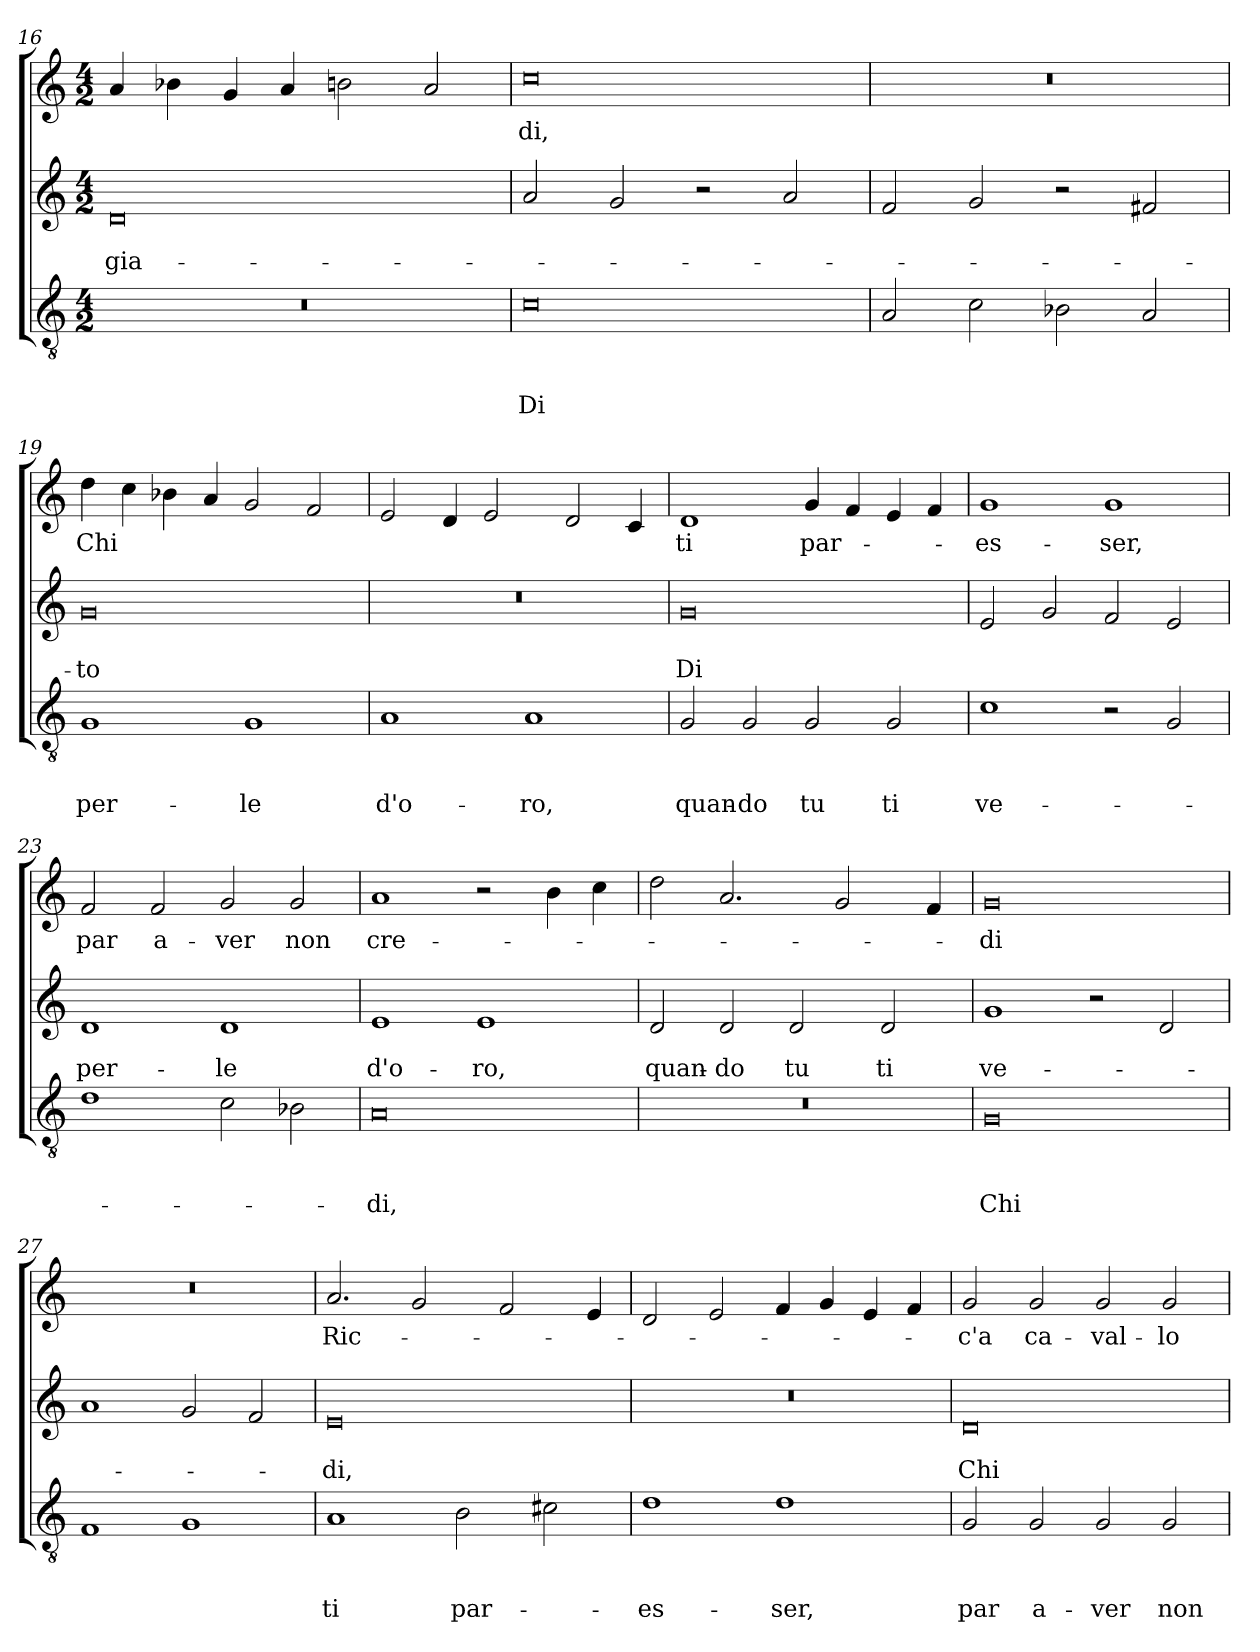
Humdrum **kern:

**kern	**text	**text	**text	**kern	**text	**text	**kern	**text
*part3	*part3	*part3	*part3	*part2	*part2	*part2	*part1	*part1
*staff3	*staff3	*staff3	*staff3	*staff2	*staff2	*staff2	*staff1	*staff1
*clefGv2	*	*	*	*clefG2	*	*	*clefG2	*
*k[]	*	*	*	*k[]	*	*	*k[]	*
*C:	*	*	*	*C:	*	*	*C:	*
*M4/2	*	*	*	*M4/2	*	*	*M4/2	*
=16	=16	=16	=16	=16	=16	=16	=16	=16
!	!	!	!	!	!	!LO:LY:b	!	!
0r	.	.	.	0d	.	-gia-	4a/	.
.	.	.	.	.	.	.	4b-X\	.
.	.	.	.	.	.	.	4g/	.
.	.	.	.	.	.	.	4a/	.
.	.	.	.	.	.	.	2bn\	.
.	.	.	.	.	.	.	2a/	.
!!LO:LB:g=z
=17	=17	=17	=17	=17	=17	=17	=17	=17
!	!	!	!LO:LY:b	!	!	!	!	!LO:LY:b
0c	.	.	Di	2a/	.	.	0cc	-di,
.	.	.	.	2g/	.	.	.	.
.	.	.	.	2r	.	.	.	.
.	.	.	.	2a/	.	.	.	.
=18	=18	=18	=18	=18	=18	=18	=18	=18
2A/	.	.	.	2f/	.	.	0r	.
2c\	.	.	.	2g/	.	.	.	.
2B-X\	.	.	.	2r	.	.	.	.
2A/	.	.	.	2f#X/	.	.	.	.
=19	=19	=19	=19	=19	=19	=19	=19	=19
!	!	!	!LO:LY:b	!	!	!LO:LY:b	!	!LO:LY:b
1G	.	.	per-	0g	.	-to	4dd\	Chi
.	.	.	.	.	.	.	4cc\	.
.	.	.	.	.	.	.	4b-X\	.
.	.	.	.	.	.	.	4a/	.
!	!	!	!LO:LY:b	!	!	!	!	!
1G	.	.	-le	.	.	.	2g/	.
.	.	.	.	.	.	.	2f/	.
=20	=20	=20	=20	=20	=20	=20	=20	=20
!	!	!	!LO:LY:b	!	!	!	!	!
1A	.	.	d'o-	0r	.	.	2e/	.
.	.	.	.	.	.	.	4d/	.
.	.	.	.	.	.	.	2e/	.
!	!	!	!LO:LY:b	!	!	!	!	!
1A	.	.	-ro,	.	.	.	.	.
.	.	.	.	.	.	.	2d/	.
.	.	.	.	.	.	.	4c/	.
=21	=21	=21	=21	=21	=21	=21	=21	=21
!	!	!	!LO:LY:b	!	!	!LO:LY:b	!	!LO:LY:b
2G/	.	.	quan-	0g	.	Di	1d	ti
!	!	!	!LO:LY:b	!	!	!	!	!
2G/	.	.	-do	.	.	.	.	.
!	!	!	!LO:LY:b	!	!	!	!	!LO:LY:b
2G/	.	.	tu	.	.	.	4g/	par-
.	.	.	.	.	.	.	4f/	.
!	!	!	!LO:LY:b	!	!	!	!	!
2G/	.	.	ti	.	.	.	4e/	.
.	.	.	.	.	.	.	4f/	.
=22	=22	=22	=22	=22	=22	=22	=22	=22
!	!	!	!LO:LY:b	!	!	!	!	!LO:LY:b
1c	.	.	ve-	2e/	.	.	1g	-es-
.	.	.	.	2g/	.	.	.	.
!	!	!	!	!	!	!	!	!LO:LY:b
2r	.	.	.	2f/	.	.	1g	-ser,
2G/	.	.	.	2e/	.	.	.	.
!!LO:LB:g=z
=23	=23	=23	=23	=23	=23	=23	=23	=23
!	!	!	!	!	!	!LO:LY:b	!	!LO:LY:b
1d	.	.	.	1d	.	per-	2f/	par
!	!	!	!	!	!	!	!	!LO:LY:b
.	.	.	.	.	.	.	2f/	a-
!	!	!	!	!	!	!LO:LY:b	!	!LO:LY:b
2c\	.	.	.	1d	.	-le	2g/	-ver
!	!	!	!	!	!	!	!	!LO:LY:b
2B-X\	.	.	.	.	.	.	2g/	non
=24	=24	=24	=24	=24	=24	=24	=24	=24
!	!	!	!LO:LY:b	!	!	!LO:LY:b	!	!LO:LY:b
0A	.	.	-di,	1e	.	d'o-	1a	cre-
!	!	!	!	!	!	!LO:LY:b	!	!
.	.	.	.	1e	.	-ro,	2r	.
.	.	.	.	.	.	.	4b\	.
.	.	.	.	.	.	.	4cc\	.
=25	=25	=25	=25	=25	=25	=25	=25	=25
!	!	!	!	!	!	!LO:LY:b	!	!
0r	.	.	.	2d/	.	quan-	2dd\	.
!	!	!	!	!	!	!LO:LY:b	!	!
.	.	.	.	2d/	.	-do	2.a/	.
!	!	!	!	!	!	!LO:LY:b	!	!
.	.	.	.	2d/	.	tu	.	.
.	.	.	.	.	.	.	2g/	.
!	!	!	!	!	!	!LO:LY:b	!	!
.	.	.	.	2d/	.	ti	.	.
.	.	.	.	.	.	.	4f/	.
=26	=26	=26	=26	=26	=26	=26	=26	=26
!	!	!	!LO:LY:b	!	!	!LO:LY:b	!	!LO:LY:b
0G	.	.	Chi	1g	.	ve-	0g	-di
.	.	.	.	2r	.	.	.	.
.	.	.	.	2d/	.	.	.	.
=27	=27	=27	=27	=27	=27	=27	=27	=27
1F	.	.	.	1a	.	.	0r	.
1G	.	.	.	2g/	.	.	.	.
.	.	.	.	2f/	.	.	.	.
=28	=28	=28	=28	=28	=28	=28	=28	=28
!	!	!	!LO:LY:b	!	!	!LO:LY:b	!	!LO:LY:b
1A	.	.	ti	0e	.	-di,	2.a/	Ric-
.	.	.	.	.	.	.	2g/	.
!	!	!	!LO:LY:b	!	!	!	!	!
2B\	.	.	par-	.	.	.	.	.
.	.	.	.	.	.	.	2f/	.
2c#X\	.	.	.	.	.	.	.	.
.	.	.	.	.	.	.	4e/	.
!!LO:PB:g=z
=29	=29	=29	=29	=29	=29	=29	=29	=29
!	!	!	!LO:LY:b	!	!	!	!	!
1d	.	.	-es-	0r	.	.	2d/	.
.	.	.	.	.	.	.	2e/	.
!	!	!	!LO:LY:b	!	!	!	!	!
1d	.	.	-ser,	.	.	.	4f/	.
.	.	.	.	.	.	.	4g/	.
.	.	.	.	.	.	.	4e/	.
.	.	.	.	.	.	.	4f/	.
=30	=30	=30	=30	=30	=30	=30	=30	=30
!	!	!	!LO:LY:b	!	!	!LO:LY:b	!	!LO:LY:b
2G/	.	.	par	0d	.	Chi	2g/	-c'a
!	!	!	!LO:LY:b	!	!	!	!	!LO:LY:b
2G/	.	.	a-	.	.	.	2g/	ca-
!	!	!	!LO:LY:b	!	!	!	!	!LO:LY:b
2G/	.	.	-ver	.	.	.	2g/	-val-
!	!	!	!LO:LY:b	!	!	!	!	!LO:LY:b
2G/	.	.	non	.	.	.	2g/	-lo
=	=	=	=	=	=	=	=	=
*-	*-	*-	*-	*-	*-	*-	*-	*-
